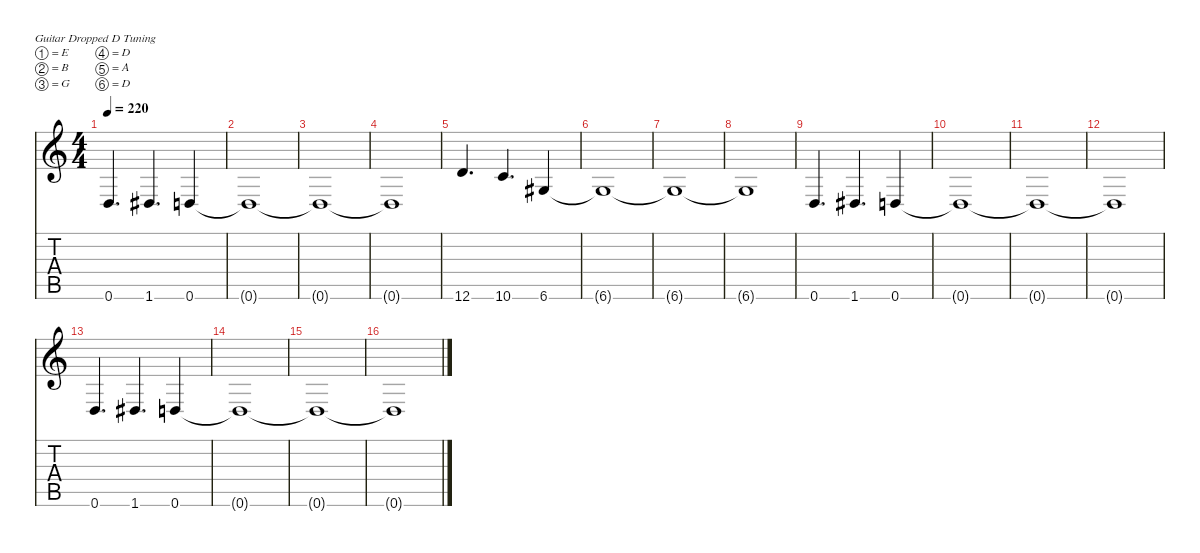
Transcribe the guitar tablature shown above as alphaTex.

\defaultSystemsLayout 4
\hideDynamics
\bracketExtendMode nobrackets
\singleTrackTrackNamePolicy hidden
\multiTrackTrackNamePolicy hidden
\firstSystemTrackNameMode fullname
\firstSystemTrackNameOrientation horizontal
\otherSystemsTrackNameOrientation horizontal
\track ("Guitar 1" "dist.guit.") {instrument distortionguitar}
\staff {score tabs}
\tuning (E4 B3 G3 D3 A2 D2)
\ts (4 4)
\tempo 220
\clef g2
\ks c
0.6.4{d dy f beam Up} 1.6{acc #}.4{d beam Up} 0.6.4{beam Up} |
0.6{t}.1{beam Up} |
0.6{t}.1{beam Up} |
0.6{t}.1{beam Up} |
12.6.4{d beam Up} 10.6.4{d beam Up} 6.6{acc #}.4{beam Up} |
6.6{t acc #}.1{beam Up} |
6.6{t acc #}.1{beam Up} |
6.6{t acc #}.1{beam Up} |
0.6.4{d beam Up} 1.6{acc #}.4{d beam Up} 0.6.4{beam Up} |
0.6{t}.1{beam Up} |
0.6{t}.1{beam Up} |
0.6{t}.1{beam Up} |
0.6.4{d beam Up} 1.6{acc #}.4{d beam Up} 0.6.4{beam Up} |
0.6{t}.1{beam Up} |
0.6{t}.1{beam Up} |
0.6{t}.1{beam Up}
